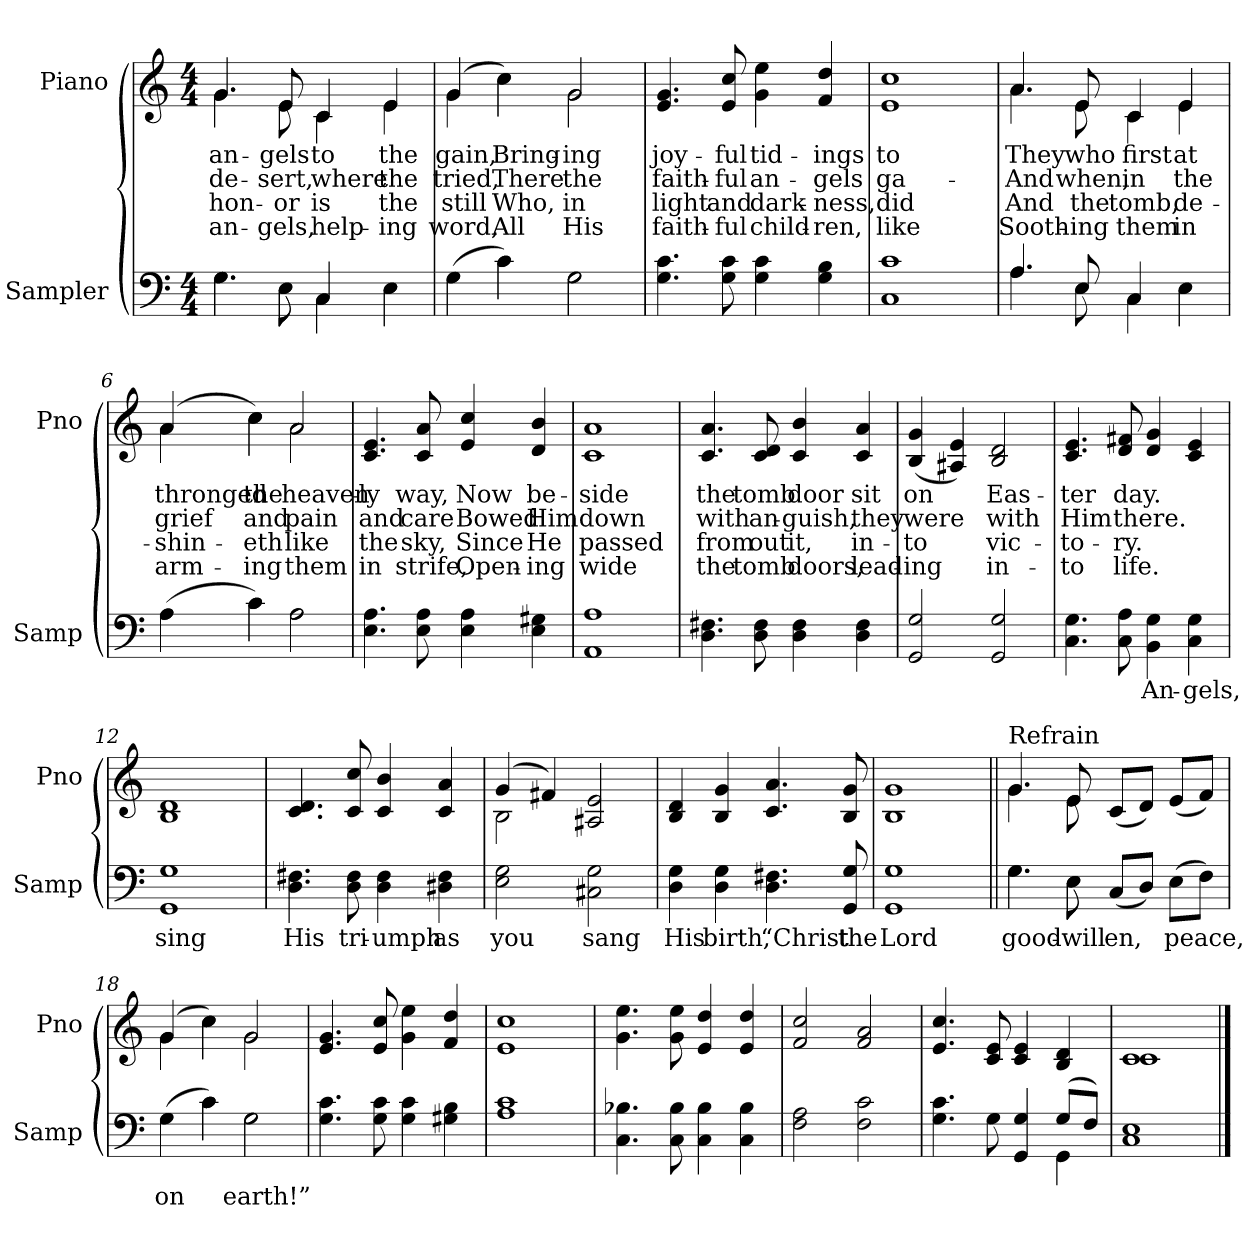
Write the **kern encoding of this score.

**kern	**text	**kern	**text	**text	**text	**text
*part2	*part2	*part1	*part1	*part1	*part1	*part1
*staff2	*staff2	*staff1	*staff1	*staff1	*staff1	*staff1
*I"Sampler	*	*I"Piano	*	*	*	*
*I'Samp	*	*I'Pno	*	*	*	*
*clefF4	*	*clefG2	*	*	*	*
*M4/4	*	*M4/4	*	*	*	*
=1	=1	=1	=1	=1	=1	=1
*^	*	*^	*	*	*	*
4.G\	4.G	.	4.g/	4.g	an-	de-	hon-	an-
8E\	8E	.	8e/	8e	-gels	-sert,	-or	-gels,
4C/	4C	.	4c/	4c	to	where	is	help-
4E\	4E	.	4e/	4e	the	the	the	-ing
=2	=2	=2	=2	=2	=2	=2	=2	=2
(4G\	4G	.	(4g/	4g	-gain,	tried,	still	word,
4c\)	4c	.	4cc\)	4cc	Bring-	There	Who,	All
2G\	2G	.	2g/	2g	-ing	the	in	His
*v	*v	*	*	*	*	*	*	*
*	*	*v	*v	*	*	*	*
=3	=3	=3	=3	=3	=3	=3
4.G 4.c	.	4.e 4.g	joy-	faith-	light	faith-
8G 8c	.	8e 8cc	-ful	-ful	and	-ful
4G 4c	.	4g 4ee	tid-	an-	dark-	child-
4G 4B	.	4f 4dd	-ings	-gels	-ness,	-ren,
=4	=4	=4	=4	=4	=4	=4
1C 1c	.	1e 1cc	to	ga-	did	like
=5	=5	=5	=5	=5	=5	=5
*^	*	*^	*	*	*	*
4.A/	4.A	.	4.a/	4.a	They	And	And	Sooth-
8E/	8E	.	8e/	8e	who	when,	the	-ing
4C/	4C	.	4c/	4c	first	in	tomb,	them
4E\	4E	.	4e/	4e	at	the	de-	in
=6	=6	=6	=6	=6	=6	=6	=6	=6
(4A\	4A	.	(4a/	4a	thronged	grief	shin-	arm-
4c\)	4c	.	4cc\)	4cc	the	and	-eth	-ing
2A\	2A	.	2a/	2a	heaven-	pain	like	them
*v	*v	*	*	*	*	*	*	*
*	*	*v	*v	*	*	*	*
=7	=7	=7	=7	=7	=7	=7
4.E 4.A	.	4.c 4.e	-ly	and	the	in
8E 8A	.	8c 8a	way,	care	sky,	strife,
4E 4A	.	4e 4cc	Now	Bowed	Since	Open-
4E 4G#X	.	4d 4b	be-	Him	He	-ing
=8	=8	=8	=8	=8	=8	=8
1AA 1A	.	1c 1a	-side	down	passed	wide
=9	=9	=9	=9	=9	=9	=9
4.D 4.F#X	.	4.c 4.a	the	with	from	the
8D 8F#	.	8c 8d	tomb	an-	out	tomb
4D 4F#	.	4c 4b	door	-guish,	it,	doors,
4D 4F#	.	4c 4a	sit	they	in-	lead-
=10	=10	=10	=10	=10	=10	=10
2GG 2G	.	(4B 4g	on	were	-to	-ing
.	.	4A#X 4e)	.	.	.	.
2GG 2G	.	2B 2d	Eas-	with	vic-	in-
=11	=11	=11	=11	=11	=11	=11
4.C 4.G	.	4.c 4.e	-ter	Him	-to-	-to
8C 8A	.	8d 8f#X	day.	there.	-ry.	life.
4BB 4G	An-	4d 4g	.	.	.	.
4C 4G	-gels,	4c 4e	.	.	.	.
=12	=12	=12	=12	=12	=12	=12
1GG 1G	sing	1B 1d	.	.	.	.
=13	=13	=13	=13	=13	=13	=13
4.D 4.F#X	His	4.c 4.d	.	.	.	.
8D 8F#	tri-	8c 8cc	.	.	.	.
4D 4F#	-umph	4c 4b	.	.	.	.
4D#X 4F#	as	4c 4a	.	.	.	.
=14	=14	=14	=14	=14	=14	=14
*	*	*^	*	*	*	*
2E 2G	you	(4g/	2B	.	.	.	.
.	.	4f#X/)	.	.	.	.	.
2C#X 2G	sang	2A#X 2e	2ryy	.	.	.	.
*	*	*v	*v	*	*	*	*
=15	=15	=15	=15	=15	=15	=15
4D 4G	His	4B 4d	.	.	.	.
4D 4G	birth,	4B 4g	.	.	.	.
4.D 4.F#X	“Christ	4.c 4.a	.	.	.	.
8GG 8G	the	8B 8g	.	.	.	.
=16	=16	=16	=16	=16	=16	=16
1GG 1G	Lord	1B 1g	.	.	.	.
=17||	=17||	=17||	=17||	=17||	=17||	=17||
*^	*	*^	*	*	*	*
!	!	!	!LO:TX:t=Refrain	!	!	!	!	!
4.G\	4.G	good-	4.g/	4.g	.	.	.	.
8E\	8E	-will	8e/	8e	.	.	.	.
(8C/L	2ryy	-en,	(8c/L	2ryy	.	.	.	.
8D/J)	.	.	8d/J)	.	.	.	.	.
(8E\L	.	peace,	(8e/L	.	.	.	.	.
8F\J)	.	.	8f/J)	.	.	.	.	.
=18	=18	=18	=18	=18	=18	=18	=18	=18
(4G\	4G	on	(4g/	4g	.	.	.	.
4c\)	4c	.	4cc\)	4cc	.	.	.	.
2G\	2G	earth!”	2g/	2g	.	.	.	.
*v	*v	*	*	*	*	*	*	*
*	*	*v	*v	*	*	*	*
=19	=19	=19	=19	=19	=19	=19
4.G 4.c	.	4.e 4.g	.	.	.	.
8G 8c	.	8e 8cc	.	.	.	.
4G 4c	.	4g 4ee	.	.	.	.
4G#X 4B	.	4f 4dd	.	.	.	.
=20	=20	=20	=20	=20	=20	=20
1A 1c	.	1e 1cc	.	.	.	.
=21	=21	=21	=21	=21	=21	=21
4.C 4.B-X	.	4.g 4.ee	.	.	.	.
8C 8B-	.	8g 8ee	.	.	.	.
4C 4B-	.	4e 4dd	.	.	.	.
4C 4B-	.	4e 4dd	.	.	.	.
=22	=22	=22	=22	=22	=22	=22
2F 2A	.	2f 2cc	.	.	.	.
2F 2c	.	2f 2a	.	.	.	.
=23	=23	=23	=23	=23	=23	=23
*^	*	*	*	*	*	*
4.G 4.c	2.ryy	.	4.e 4.cc	.	.	.	.
8G	.	.	8c 8e	.	.	.	.
4GG 4G	.	.	4c 4e	.	.	.	.
(8G/L	4GG	.	4B 4d	.	.	.	.
8F/J)	.	.	.	.	.	.	.
*v	*v	*	*	*	*	*	*
=24	=24	=24	=24	=24	=24	=24
*	*	*^	*	*	*	*
1C 1E	.	1c\	1c	.	.	.	.
*	*	*v	*v	*	*	*	*
==	==	==	==	==	==	==
*-	*-	*-	*-	*-	*-	*-
